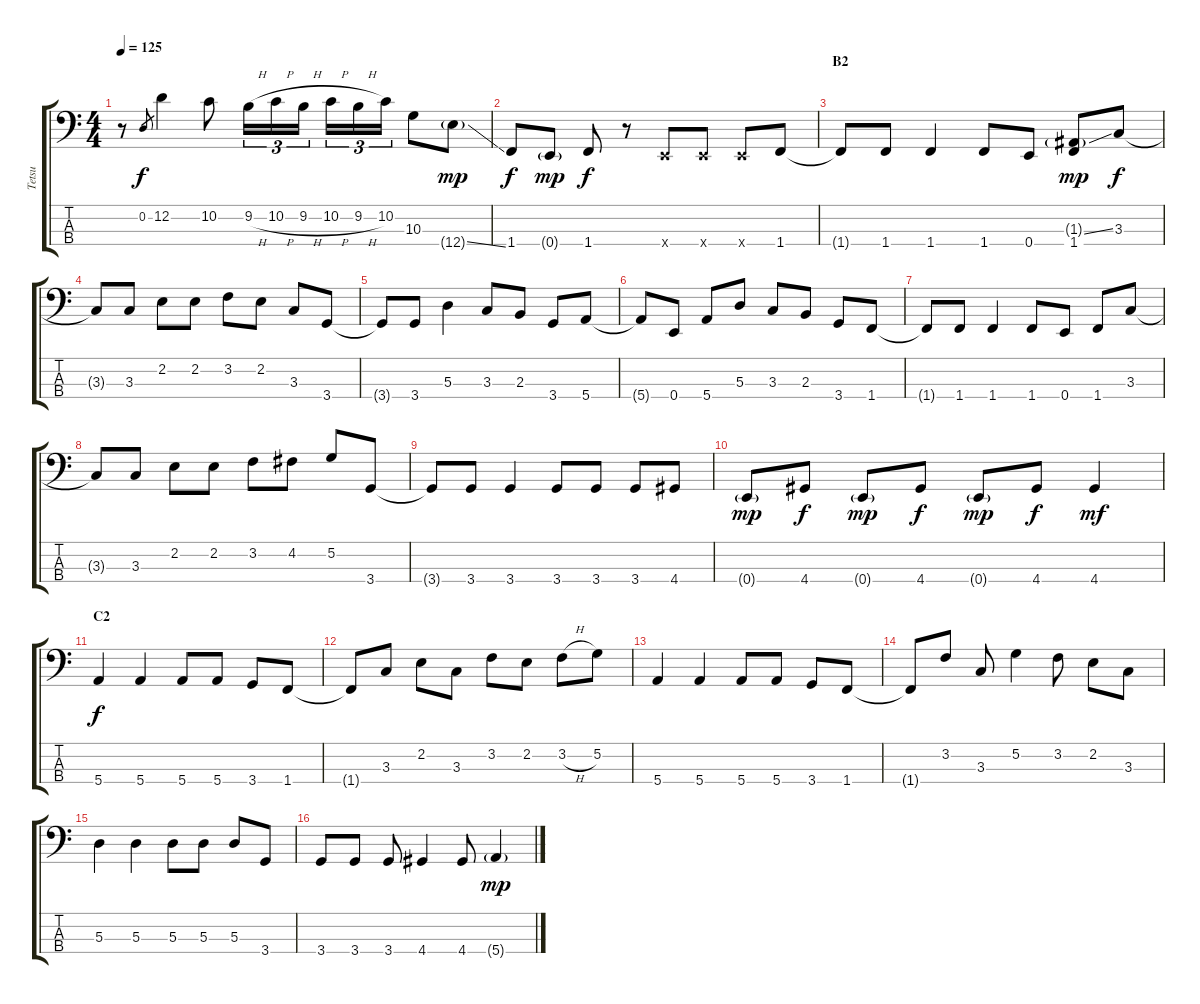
\track ("Tetsu" "Tetsu") {instrument electricbasspick}
\staff {score tabs}
\tuning (G2 D2 A1 E1) {hide}
\ts (4 4)
\tempo 125
\clef f4
\ks c
r.8{dy f} 0.2.8{gr} 12.2.4 10.2.8 9.2{h}.16{tu (3 2)} 10.2{h}.16{tu (3 2)} 9.2{h}.16{tu (3 2)} 10.2{h}.16{tu (3 2)} 9.2{h}.16{tu (3 2)} 10.2.16{tu (3 2)} 10.3.8 12.4{ss g}.8{dy mp} |
1.4.8{dy f} 0.4{g}.8{dy mp} 1.4.8{dy f} r.8 0.4{x}.8 0.4{x}.8 0.4{x}.8 1.4.8 |
\section ("" "B2")
1.4{t}.8 1.4.8 1.4.4 1.4.8 0.4.8 (1.3{ss g} 1.4).8{dy mp} 3.3.8{dy f} |
3.3{t}.8 3.3.8 2.2.8 2.2.8 3.2.8 2.2.8 3.3.8 3.4.8 |
3.4{t}.8 3.4.8 5.3.4 3.3.8 2.3.8 3.4.8 5.4.8 |
5.4{t}.8 0.4.8 5.4.8 5.3.8 3.3.8 2.3.8 3.4.8 1.4.8 |
1.4{t}.8 1.4.8 1.4.4 1.4.8 0.4.8 1.4.8 3.3.8 |
3.3{t}.8 3.3.8 2.2.8 2.2.8 3.2.8 4.2.8 5.2.8 3.4.8 |
3.4{t}.8 3.4.8 3.4.4 3.4.8 3.4.8 3.4.8 4.4.8 |
0.4{g}.8{dy mp} 4.4.8{dy f} 0.4{g}.8{dy mp} 4.4.8{dy f} 0.4{g}.8{dy mp} 4.4.8{dy f} 4.4.4{dy mf} |
\section ("" "C2")
5.4.4{dy f} 5.4.4 5.4.8 5.4.8 3.4.8 1.4.8 |
1.4{t}.8 3.3.8 2.2.8 3.3.8 3.2.8 2.2.8 3.2{h}.8 5.2.8 |
5.4.4 5.4.4 5.4.8 5.4.8 3.4.8 1.4.8 |
1.4{t}.8 3.2.8 3.3.8 5.2.4 3.2.8 2.2.8 3.3.8 |
5.3.4 5.3.4 5.3.8 5.3.8 5.3.8 3.4.8 |
3.4.8 3.4.8 3.4.8 4.4.4 4.4.8 5.4{g}.4{dy mp}
